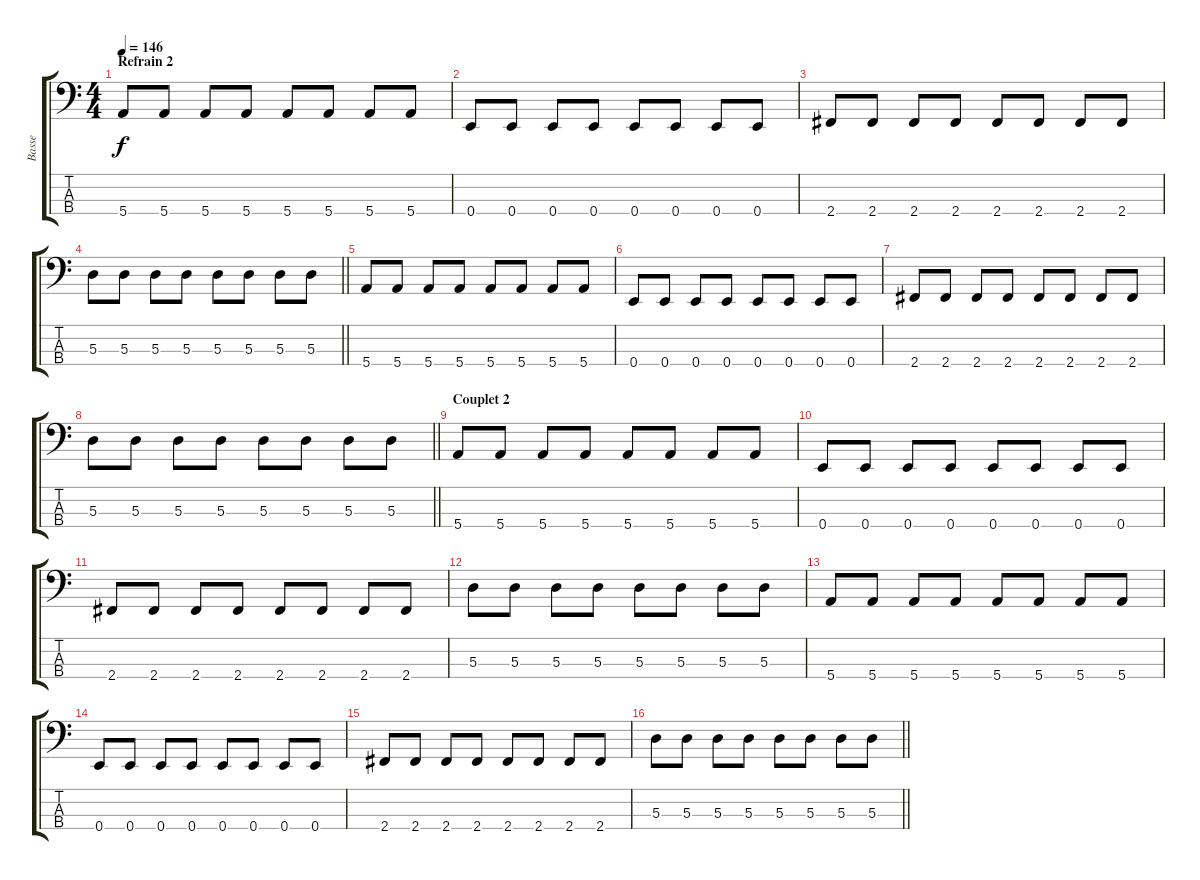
\track ("Basse" "Basse") {instrument electricbassfinger}
\staff {score tabs}
\tuning (G2 D2 A1 E1) {hide}
\ts (4 4)
\section ("" "Refrain 2")
\tempo 146
\clef f4
\ks c
5.4.8{dy f} 5.4.8 5.4.8 5.4.8 5.4.8 5.4.8 5.4.8 5.4.8 |
0.4.8 0.4.8 0.4.8 0.4.8 0.4.8 0.4.8 0.4.8 0.4.8 |
2.4.8 2.4.8 2.4.8 2.4.8 2.4.8 2.4.8 2.4.8 2.4.8 |
\barLineRight lightlight
5.3.8 5.3.8 5.3.8 5.3.8 5.3.8 5.3.8 5.3.8 5.3.8 |
5.4.8 5.4.8 5.4.8 5.4.8 5.4.8 5.4.8 5.4.8 5.4.8 |
0.4.8 0.4.8 0.4.8 0.4.8 0.4.8 0.4.8 0.4.8 0.4.8 |
2.4.8 2.4.8 2.4.8 2.4.8 2.4.8 2.4.8 2.4.8 2.4.8 |
\barLineRight lightlight
5.3.8 5.3.8 5.3.8 5.3.8 5.3.8 5.3.8 5.3.8 5.3.8 |
\section ("" "Couplet 2")
5.4.8 5.4.8 5.4.8 5.4.8 5.4.8 5.4.8 5.4.8 5.4.8 |
0.4.8 0.4.8 0.4.8 0.4.8 0.4.8 0.4.8 0.4.8 0.4.8 |
2.4.8 2.4.8 2.4.8 2.4.8 2.4.8 2.4.8 2.4.8 2.4.8 |
5.3.8 5.3.8 5.3.8 5.3.8 5.3.8 5.3.8 5.3.8 5.3.8 |
5.4.8 5.4.8 5.4.8 5.4.8 5.4.8 5.4.8 5.4.8 5.4.8 |
0.4.8 0.4.8 0.4.8 0.4.8 0.4.8 0.4.8 0.4.8 0.4.8 |
2.4.8 2.4.8 2.4.8 2.4.8 2.4.8 2.4.8 2.4.8 2.4.8 |
\barLineRight lightlight
5.3.8 5.3.8 5.3.8 5.3.8 5.3.8 5.3.8 5.3.8 5.3.8
